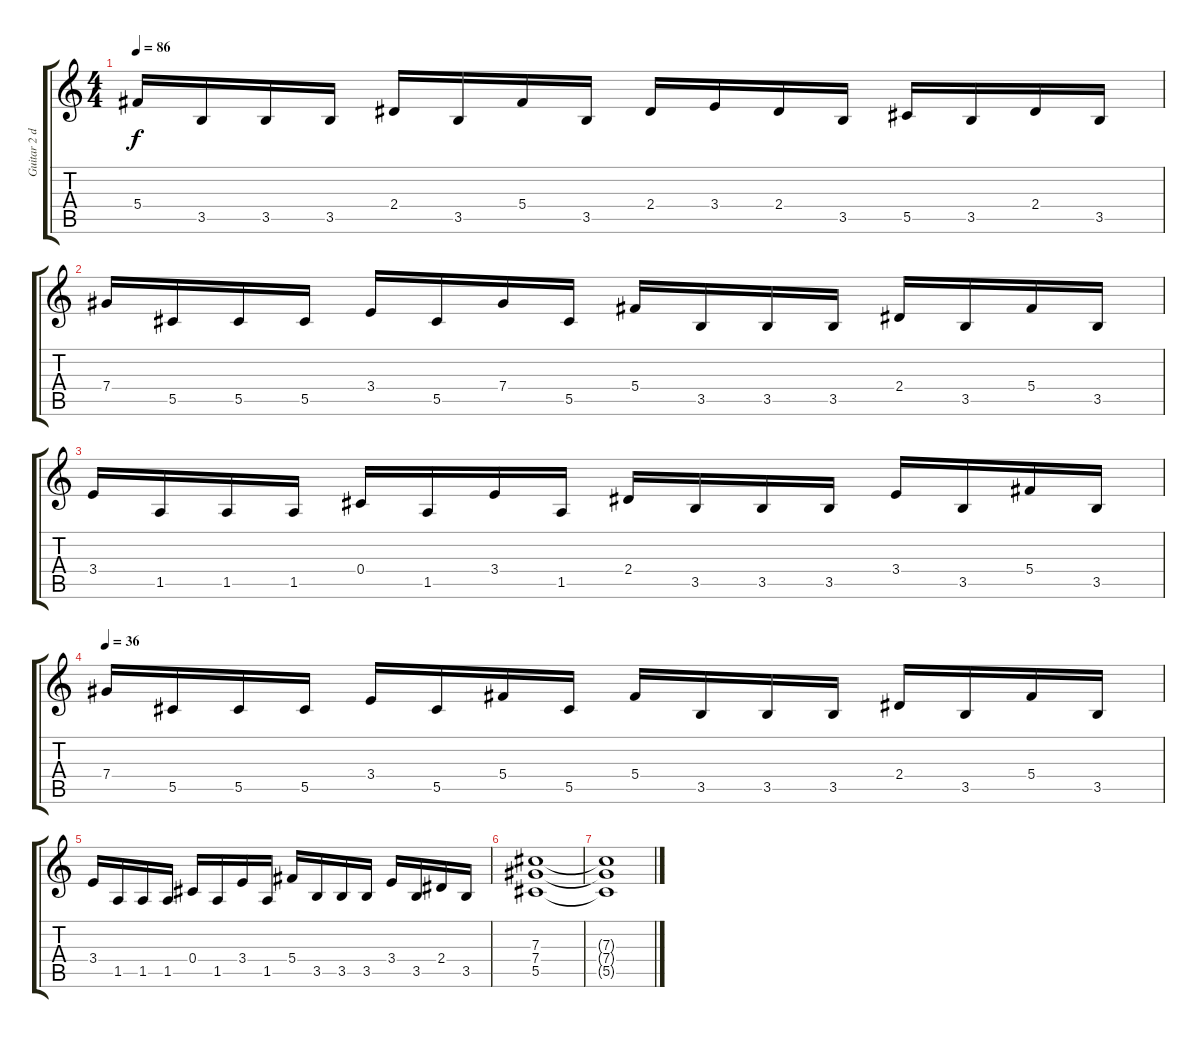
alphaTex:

\track ("Guitar 2 dist" "Guitar 2 d") {instrument distortionguitar}
\staff {score tabs}
\tuning (Eb4 Bb3 Gb3 Db3 Ab2 Eb2) {hide}
\ts (4 4)
\tempo 86
\clef g2
\ks c
5.4.16{dy f} 3.5.16 3.5.16 3.5.16 2.4.16 3.5.16 5.4.16 3.5.16 2.4.16 3.4.16 2.4.16 3.5.16 5.5.16 3.5.16 2.4.16 3.5.16 |
7.4.16 5.5.16 5.5.16 5.5.16 3.4.16 5.5.16 7.4.16 5.5.16 5.4.16 3.5.16 3.5.16 3.5.16 2.4.16 3.5.16 5.4.16 3.5.16 |
3.4.16 1.5.16 1.5.16 1.5.16 0.4.16 1.5.16 3.4.16 1.5.16 2.4.16 3.5.16 3.5.16 3.5.16 3.4.16 3.5.16 5.4.16 3.5.16 |
\tempo 36
7.4.16 5.5.16 5.5.16 5.5.16 3.4.16 5.5.16 5.4.16 5.5.16 5.4.16 3.5.16 3.5.16 3.5.16 2.4.16 3.5.16 5.4.16 3.5.16 |
3.4.16 1.5.16 1.5.16 1.5.16 0.4.16 1.5.16 3.4.16 1.5.16 5.4.16 3.5.16 3.5.16 3.5.16 3.4.16 3.5.16 2.4.16 3.5.16 |
(7.3 7.4 5.5).1 |
(7.3{t} 7.4{t} 5.5{t}).1
